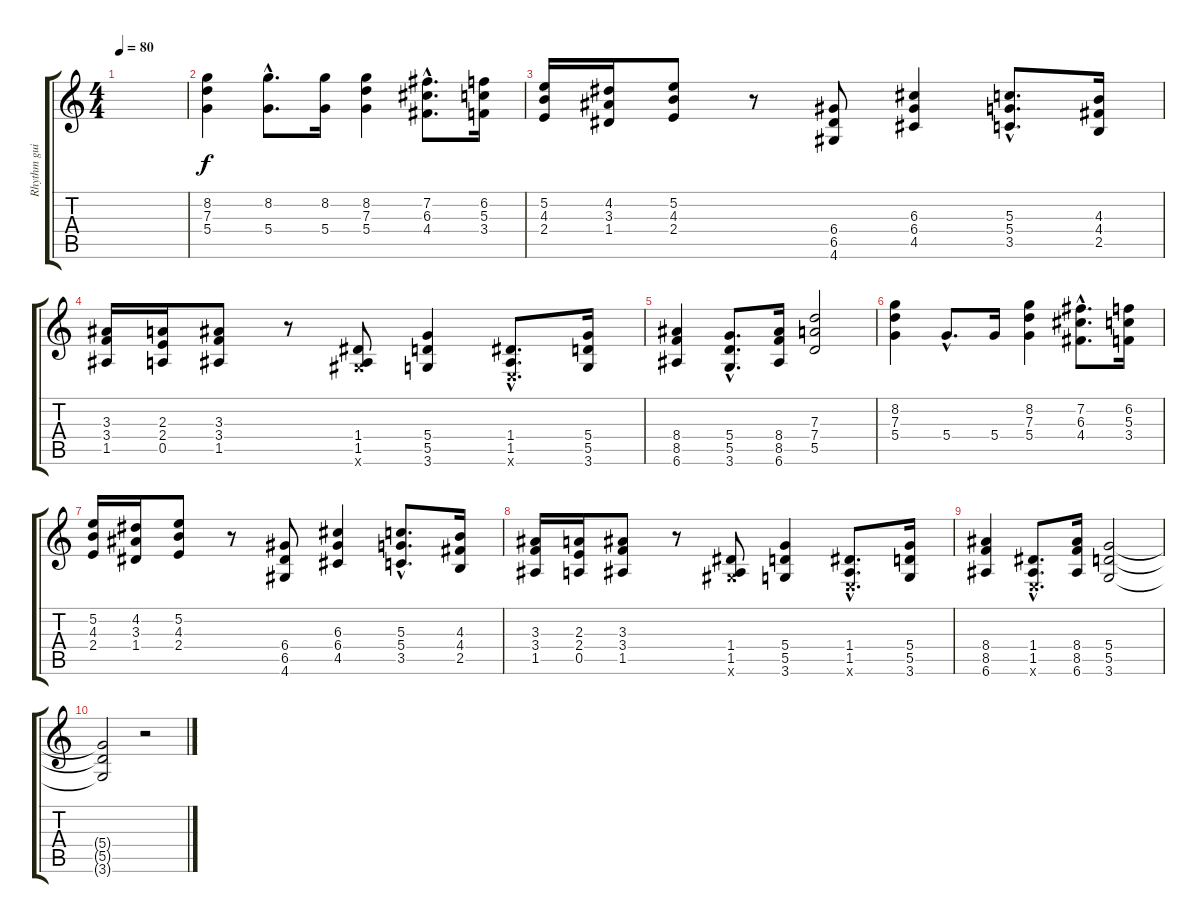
\track ("Rhythm guitar" "Rhythm gui") {instrument distortionguitar}
\staff {score tabs}
\tuning (E4 B3 G3 D3 A2 E2) {hide}
\ts (4 4)
\tempo 80
\clef g2
\ks c
|
(8.2 7.3 5.4).4 (8.2{hac} 5.4{hac}).8{d} (8.2 5.4).16 (8.2 7.3 5.4).4 (7.2{hac} 6.3{hac} 4.4{hac}).8{d} (6.2 5.3 3.4).16 |
(5.2 4.3 2.4).16 (4.2 3.3 1.4).16 (5.2 4.3 2.4).8 r.8 (6.4 6.5 4.6).8 (6.3 6.4 4.5).4 (5.3{hac} 5.4{hac} 3.5{hac}).8{d} (4.3 4.4 2.5).16 |
(3.3 3.4 1.5).16 (2.3 2.4 0.5).16 (3.3 3.4 1.5).8 r.8 (1.4 1.5 4.6{x}).8 (5.4 5.5 3.6).4 (1.4{hac} 1.5{hac} 0.6{hac x}).8{d} (5.4 5.5 3.6).16 |
(8.4 8.5 6.6).4 (5.4{hac} 5.5{hac} 3.6{hac}).8{d} (8.4 8.5 6.6).16 (7.3 7.4 5.5).2 |
(8.2 7.3 5.4).4 5.4{hac}.8{d} 5.4.16 (8.2 7.3 5.4).4 (7.2{hac} 6.3{hac} 4.4{hac}).8{d} (6.2 5.3 3.4).16 |
(5.2 4.3 2.4).16 (4.2 3.3 1.4).16 (5.2 4.3 2.4).8 r.8 (6.4 6.5 4.6).8 (6.3 6.4 4.5).4 (5.3{hac} 5.4{hac} 3.5{hac}).8{d} (4.3 4.4 2.5).16 |
(3.3 3.4 1.5).16 (2.3 2.4 0.5).16 (3.3 3.4 1.5).8 r.8 (1.4 1.5 4.6{x}).8 (5.4 5.5 3.6).4 (1.4{hac} 1.5{hac} 0.6{hac x}).8{d} (5.4 5.5 3.6).16 |
(8.4 8.5 6.6).4 (1.4{hac} 1.5{hac} 0.6{hac x}).8{d} (8.4 8.5 6.6).16 (5.4 5.5 3.6).2 |
(5.4{t} 5.5{t} 3.6{t}).2{volume 13} r.2
